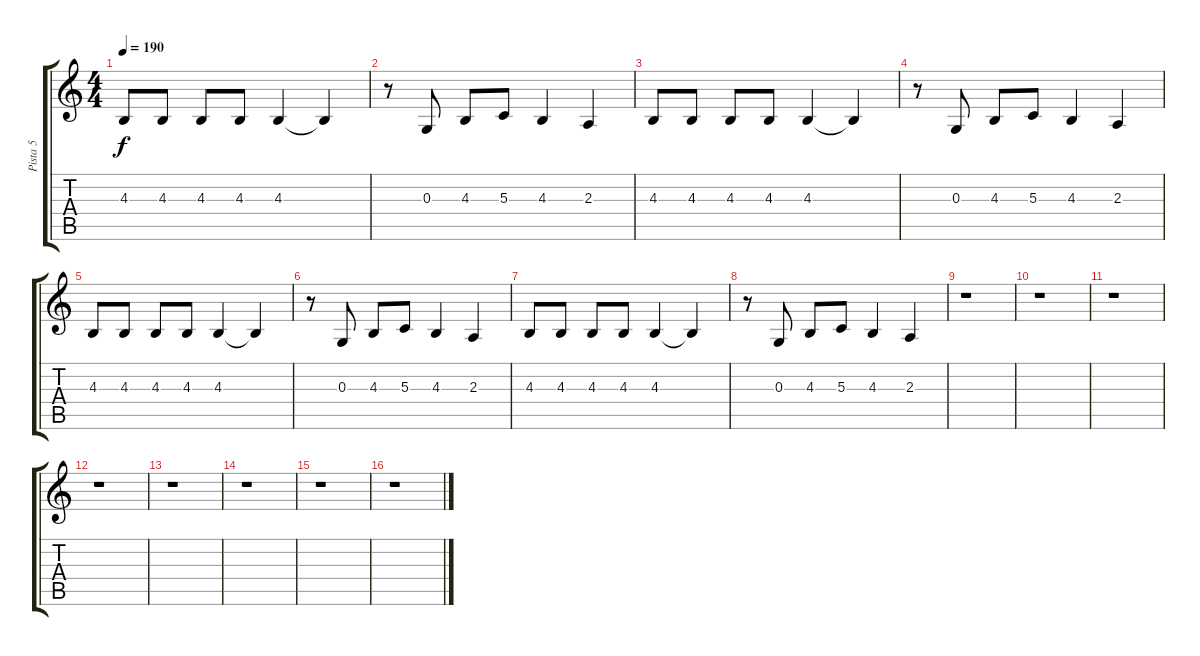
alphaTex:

\track ("Pista 5" "Pista 5") {instrument sopranosax}
\staff {score tabs}
\tuning (E4 B3 G3 D3 A2 E2) {hide}
\ts (4 4)
\tempo 190
\clef g2
\ks c
4.3.8{dy f volume 12} 4.3.8 4.3.8 4.3.8 4.3.4 4.3{t}.4 |
r.8 0.3.8 4.3.8 5.3.8 4.3.4 2.3.4 |
4.3.8 4.3.8 4.3.8 4.3.8 4.3.4 4.3{t}.4 |
r.8 0.3.8 4.3.8 5.3.8 4.3.4 2.3.4 |
4.3.8 4.3.8 4.3.8 4.3.8 4.3.4 4.3{t}.4 |
r.8 0.3.8 4.3.8 5.3.8 4.3.4 2.3.4 |
4.3.8 4.3.8 4.3.8 4.3.8 4.3.4 4.3{t}.4 |
r.8 0.3.8 4.3.8 5.3.8 4.3.4 2.3.4 |
r.1 |
r.1 |
r.1 |
r.1 |
r.1 |
r.1 |
r.1 |
r.1
